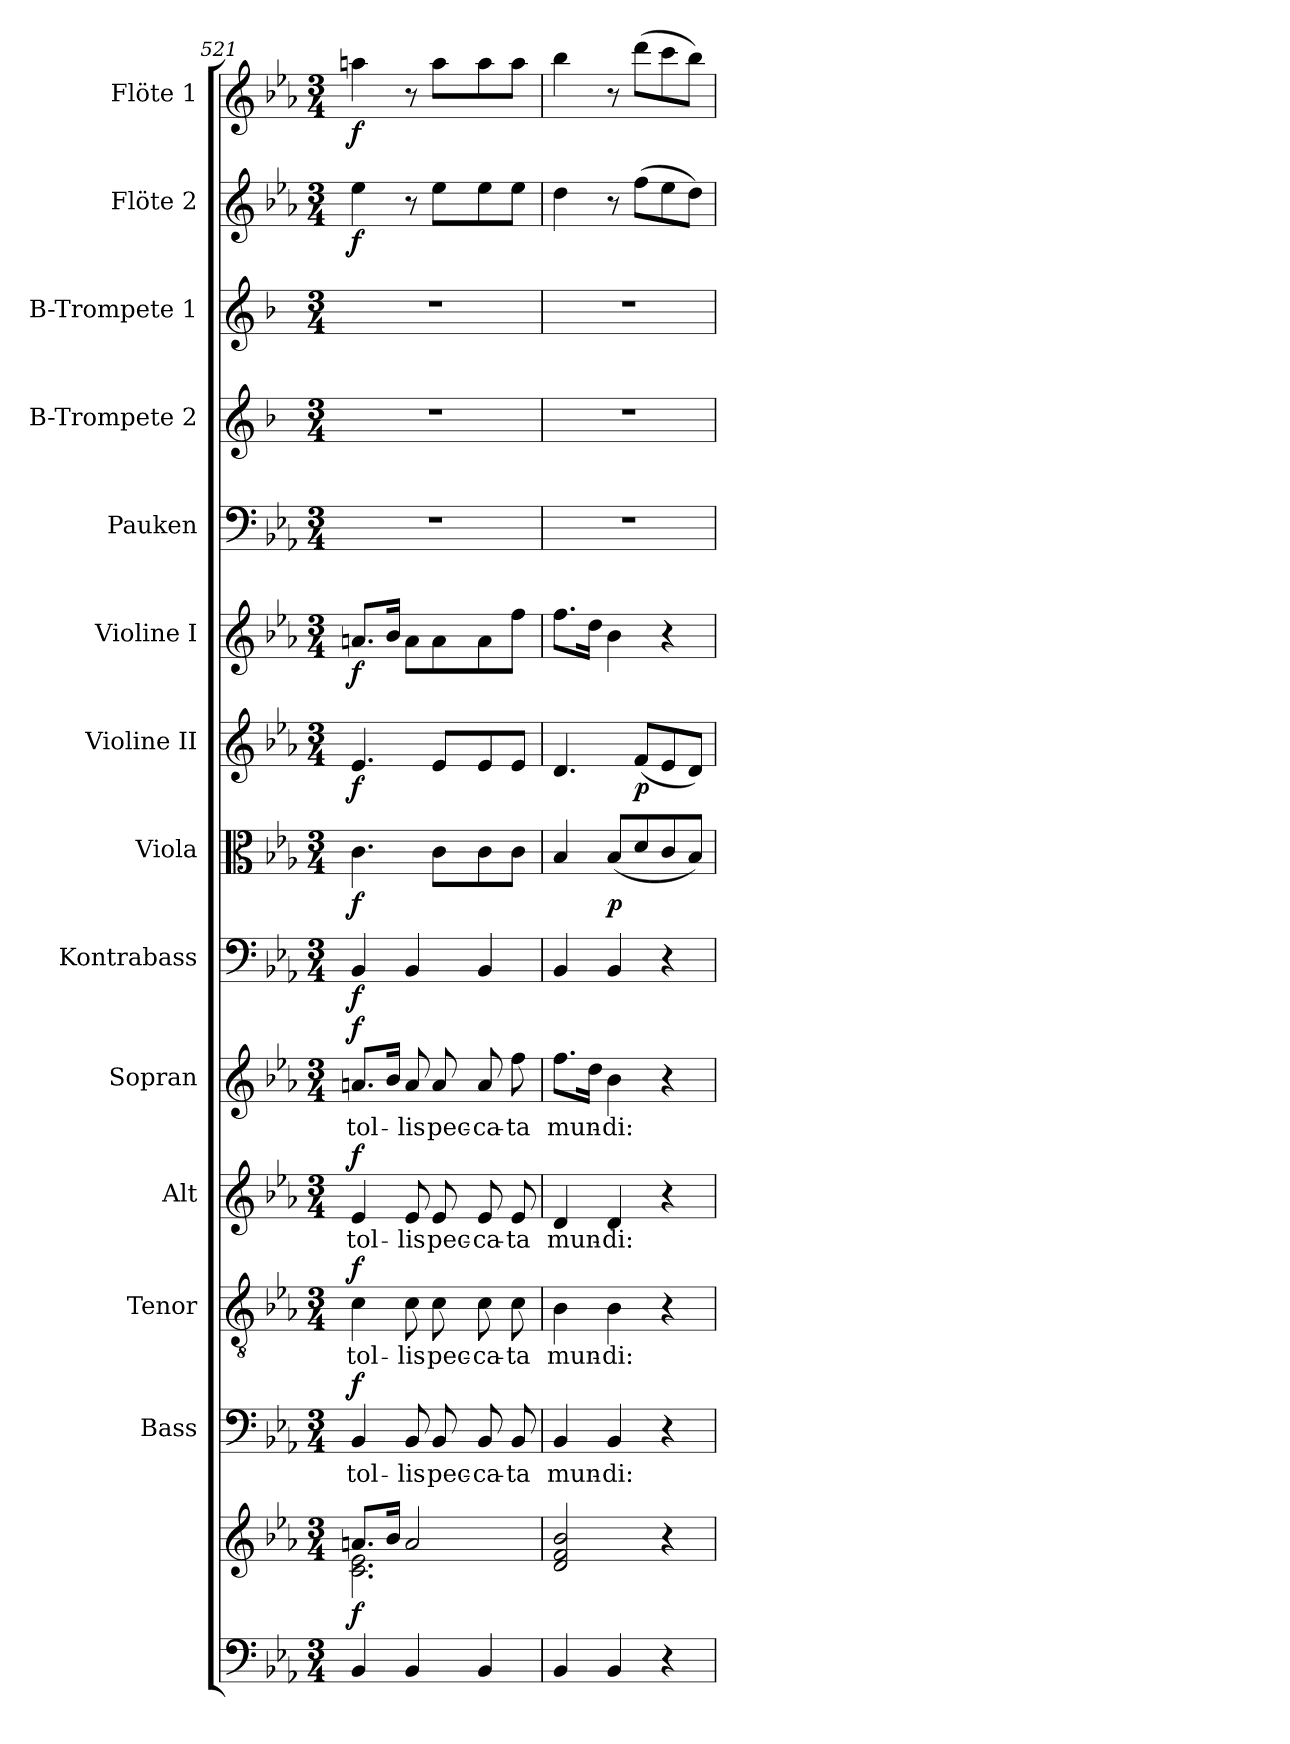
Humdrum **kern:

**kern	**kern	**dynam	**kern	**text	**dynam	**kern	**text	**dynam	**kern	**text	**dynam	**kern	**text	**dynam	**kern	**dynam	**kern	**dynam	**kern	**dynam	**kern	**dynam	**kern	**kern	**kern	**kern	**dynam	**kern	**dynam
*part14	*part14	*part14	*part13	*part13	*part13	*part12	*part12	*part12	*part11	*part11	*part11	*part10	*part10	*part10	*part9	*part9	*part8	*part8	*part7	*part7	*part6	*part6	*part5	*part4	*part3	*part2	*part2	*part1	*part1
*staff15	*staff14	*staff14/15	*staff13	*staff13	*staff13	*staff12	*staff12	*staff12	*staff11	*staff11	*staff11	*staff10	*staff10	*staff10	*staff9	*staff9	*staff8	*staff8	*staff7	*staff7	*staff6	*staff6	*staff5	*staff4	*staff3	*staff2	*staff2	*staff1	*staff1
*	*	*	*I"Bass	*	*	*I"Tenor	*	*	*I"Alt	*	*	*I"Sopran	*	*	*I"Kontrabass	*	*I"Viola	*	*I"Violine II	*	*I"Violine I	*	*I"Pauken	*I"B-Trompete 2	*I"B-Trompete 1	*I"Flöte 2	*	*I"Flöte 1	*
*	*	*	*I'B.	*	*	*I'T.	*	*	*I'A.	*	*	*I'S.	*	*	*I'Kb.	*	*I'Vla.	*	*I'Vl. II	*	*I'Vl. I	*	*I'Pk.	*I'B Trp. 2	*I'B Trp. 1	*I'Fl. 2	*	*I'Fl. 1	*
*clefF4	*clefG2	*	*clefF4	*	*	*clefGv2	*	*	*clefG2	*	*	*clefG2	*	*	*clefF4	*	*clefC3	*	*clefG2	*	*clefG2	*	*clefF4	*clefG2	*clefG2	*clefG2	*	*clefG2	*
*	*	*	*	*	*	*	*	*	*	*	*	*	*	*	*ITrd7c12	*	*	*	*	*	*	*	*	*ITrd1c2	*ITrd1c2	*	*	*	*
*k[b-e-a-]	*k[b-e-a-]	*	*k[b-e-a-]	*	*	*k[b-e-a-]	*	*	*k[b-e-a-]	*	*	*k[b-e-a-]	*	*	*k[b-e-a-]	*	*k[b-e-a-]	*	*k[b-e-a-]	*	*k[b-e-a-]	*	*k[b-e-a-]	*k[b-e-a-]	*k[b-e-a-]	*k[b-e-a-]	*	*k[b-e-a-]	*
*E-:	*E-:	*	*E-:	*	*	*E-:	*	*	*E-:	*	*	*E-:	*	*	*E-:	*	*E-:	*	*E-:	*	*E-:	*	*E-:	*E-:	*E-:	*E-:	*	*E-:	*
*M3/4	*M3/4	*	*M3/4	*	*	*M3/4	*	*	*M3/4	*	*	*M3/4	*	*	*M3/4	*	*M3/4	*	*M3/4	*	*M3/4	*	*M3/4	*M3/4	*M3/4	*M3/4	*	*M3/4	*
=521	=521	=521	=521	=521	=521	=521	=521	=521	=521	=521	=521	=521	=521	=521	=521	=521	=521	=521	=521	=521	=521	=521	=521	=521	=521	=521	=521	=521	=521
*	*^	*	*	*	*	*	*	*	*	*	*	*	*	*	*	*	*	*	*	*	*	*	*	*	*	*	*	*	*
!	!	!	!LO:DY:a=2	!	!LO:LY:b	!LO:DY:a	!	!LO:LY:b	!LO:DY:a	!	!LO:LY:b	!LO:DY:a	!	!LO:LY:b	!LO:DY:a	!	!LO:DY:b	!	!LO:DY:b	!	!LO:DY:b	!	!LO:DY:b	!	!	!	!	!LO:DY:b	!	!LO:DY:b
4BB-/	8.an/L	2.c\ 2.e-\	f	4BB-/	tol-	f	4c\	tol-	f	4e-/	tol-	f	8.an/L	tol-	f	4BBB-/	f	4.c\	f	4.e-/	f	8.an/L	f	2.r	2.r	2.r	4ee-\	f	4aan\	f
.	16b-/Jk	.	.	.	.	.	.	.	.	.	.	.	16b-/Jk	.	.	.	.	.	.	.	.	16b-/Jk	.	.	.	.	.	.	.	.
!	!	!	!	!	!LO:LY:b	!	!	!LO:LY:b	!	!	!LO:LY:b	!	!	!LO:LY:b	!	!	!	!	!	!	!	!	!	!	!	!	!	!	!	!
4BB-/	2a/	.	.	8BB-/	-lis	.	8c\	-lis	.	8e-/	-lis	.	8a/	-lis	.	4BBB-/	.	.	.	.	.	8a\L	.	.	.	.	8r	.	8r	.
!	!	!	!	!	!LO:LY:b	!	!	!LO:LY:b	!	!	!LO:LY:b	!	!	!LO:LY:b	!	!	!	!	!	!	!	!	!	!	!	!	!	!	!	!
.	.	.	.	8BB-/	pec-	.	8c\	pec-	.	8e-/	pec-	.	8a/	pec-	.	.	.	8c\L	.	8e-/L	.	8a\	.	.	.	.	8ee-\L	.	8aa\L	.
!	!	!	!	!	!LO:LY:b	!	!	!LO:LY:b	!	!	!LO:LY:b	!	!	!LO:LY:b	!	!	!	!	!	!	!	!	!	!	!	!	!	!	!	!
4BB-/	.	.	.	8BB-/	-ca-	.	8c\	-ca-	.	8e-/	-ca-	.	8a/	-ca-	.	4BBB-/	.	8c\	.	8e-/	.	8a\	.	.	.	.	8ee-\	.	8aa\	.
!	!	!	!	!	!LO:LY:b	!	!	!LO:LY:b	!	!	!LO:LY:b	!	!	!LO:LY:b	!	!	!	!	!	!	!	!	!	!	!	!	!	!	!	!
.	.	.	.	8BB-/	-ta	.	8c\	-ta	.	8e-/	-ta	.	8ff\	-ta	.	.	.	8c\J	.	8e-/J	.	8ff\J	.	.	.	.	8ee-\J	.	8aa\J	.
*	*v	*v	*	*	*	*	*	*	*	*	*	*	*	*	*	*	*	*	*	*	*	*	*	*	*	*	*	*	*	*
=522	=522	=522	=522	=522	=522	=522	=522	=522	=522	=522	=522	=522	=522	=522	=522	=522	=522	=522	=522	=522	=522	=522	=522	=522	=522	=522	=522	=522	=522
!	!	!	!	!LO:LY:b	!	!	!LO:LY:b	!	!	!LO:LY:b	!	!	!LO:LY:b	!	!	!	!	!	!	!	!	!	!	!	!	!	!	!	!
4BB-/	2d/ 2f/ 2b-/	.	4BB-/	mun-	.	4B-\	mun-	.	4d/	mun-	.	8.ff\L	mun-	.	4BBB-/	.	4B-/	.	4.d/	.	8.ff\L	.	2.r	2.r	2.r	4dd\	.	4bb-\	.
.	.	.	.	.	.	.	.	.	.	.	.	16dd\Jk	.	.	.	.	.	.	.	.	16dd\Jk	.	.	.	.	.	.	.	.
!	!	!	!	!LO:LY:b	!	!	!LO:LY:b	!	!	!LO:LY:b	!	!	!LO:LY:b	!	!	!	!	!LO:DY:b	!	!	!	!	!	!	!	!	!	!	!
4BB-/	.	.	4BB-/	-di:	.	4B-\	-di:	.	4d/	-di:	.	4b-\	-di:	.	4BBB-/	.	(<8B-/L	p	.	.	4b-\	.	.	.	.	8r	.	8r	.
!	!	!	!	!	!	!	!	!	!	!	!	!	!	!	!	!	!	!	!	!LO:DY:b	!	!	!	!	!	!	!	!	!
.	.	.	.	.	.	.	.	.	.	.	.	.	.	.	.	.	8d/	.	(<8f/L	p	.	.	.	.	.	(>8ff\L	.	(>8ddd\L	.
4r	4r	.	4r	.	.	4r	.	.	4r	.	.	4r	.	.	4r	.	8c/	.	8e-/	.	4r	.	.	.	.	8ee-\	.	8ccc\	.
.	.	.	.	.	.	.	.	.	.	.	.	.	.	.	.	.	8B-/J)	.	8d/J)	.	.	.	.	.	.	8dd\J)	.	8bb-\J)	.
=	=	=	=	=	=	=	=	=	=	=	=	=	=	=	=	=	=	=	=	=	=	=	=	=	=	=	=	=	=
*-	*-	*-	*-	*-	*-	*-	*-	*-	*-	*-	*-	*-	*-	*-	*-	*-	*-	*-	*-	*-	*-	*-	*-	*-	*-	*-	*-	*-	*-
